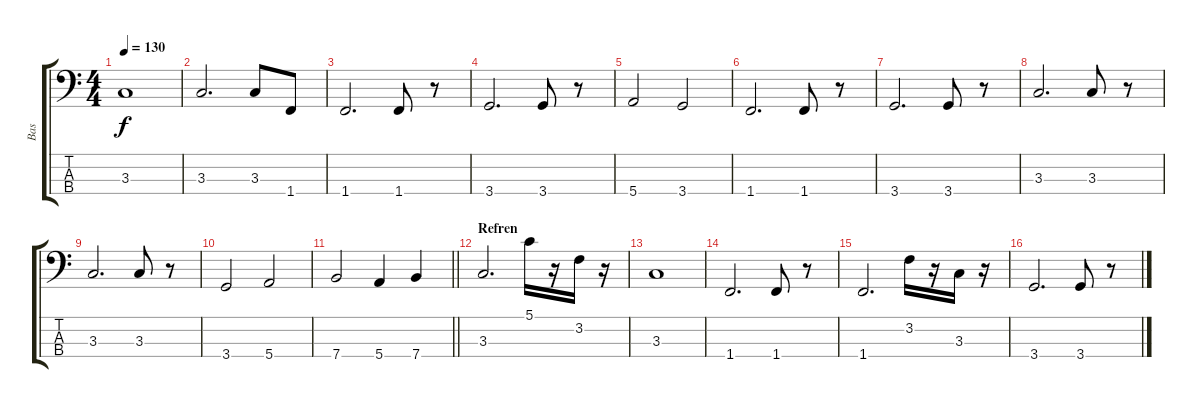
\track ("Bas" "Bas") {instrument electricbassfinger}
\staff {score tabs}
\tuning (G2 D2 A1 E1) {hide}
\ts (4 4)
\tempo 130
\clef f4
\ks c
3.3.1{dy f} |
3.3.2{d} 3.3.8 1.4.8 |
1.4.2{d} 1.4.8 r.8 |
3.4.2{d} 3.4.8 r.8 |
5.4.2 3.4.2 |
1.4.2{d} 1.4.8 r.8 |
3.4.2{d} 3.4.8 r.8 |
3.3.2{d} 3.3.8 r.8 |
3.3.2{d} 3.3.8 r.8 |
3.4.2 5.4.2 |
\barLineRight lightlight
7.4.2 5.4.4 7.4.4 |
\section ("" "Refren")
3.3.2{d} 5.1.16 r.16 3.2.16 r.16 |
3.3.1 |
1.4.2{d} 1.4.8 r.8 |
1.4.2{d} 3.2.16 r.16 3.3.16 r.16 |
3.4.2{d} 3.4.8 r.8
